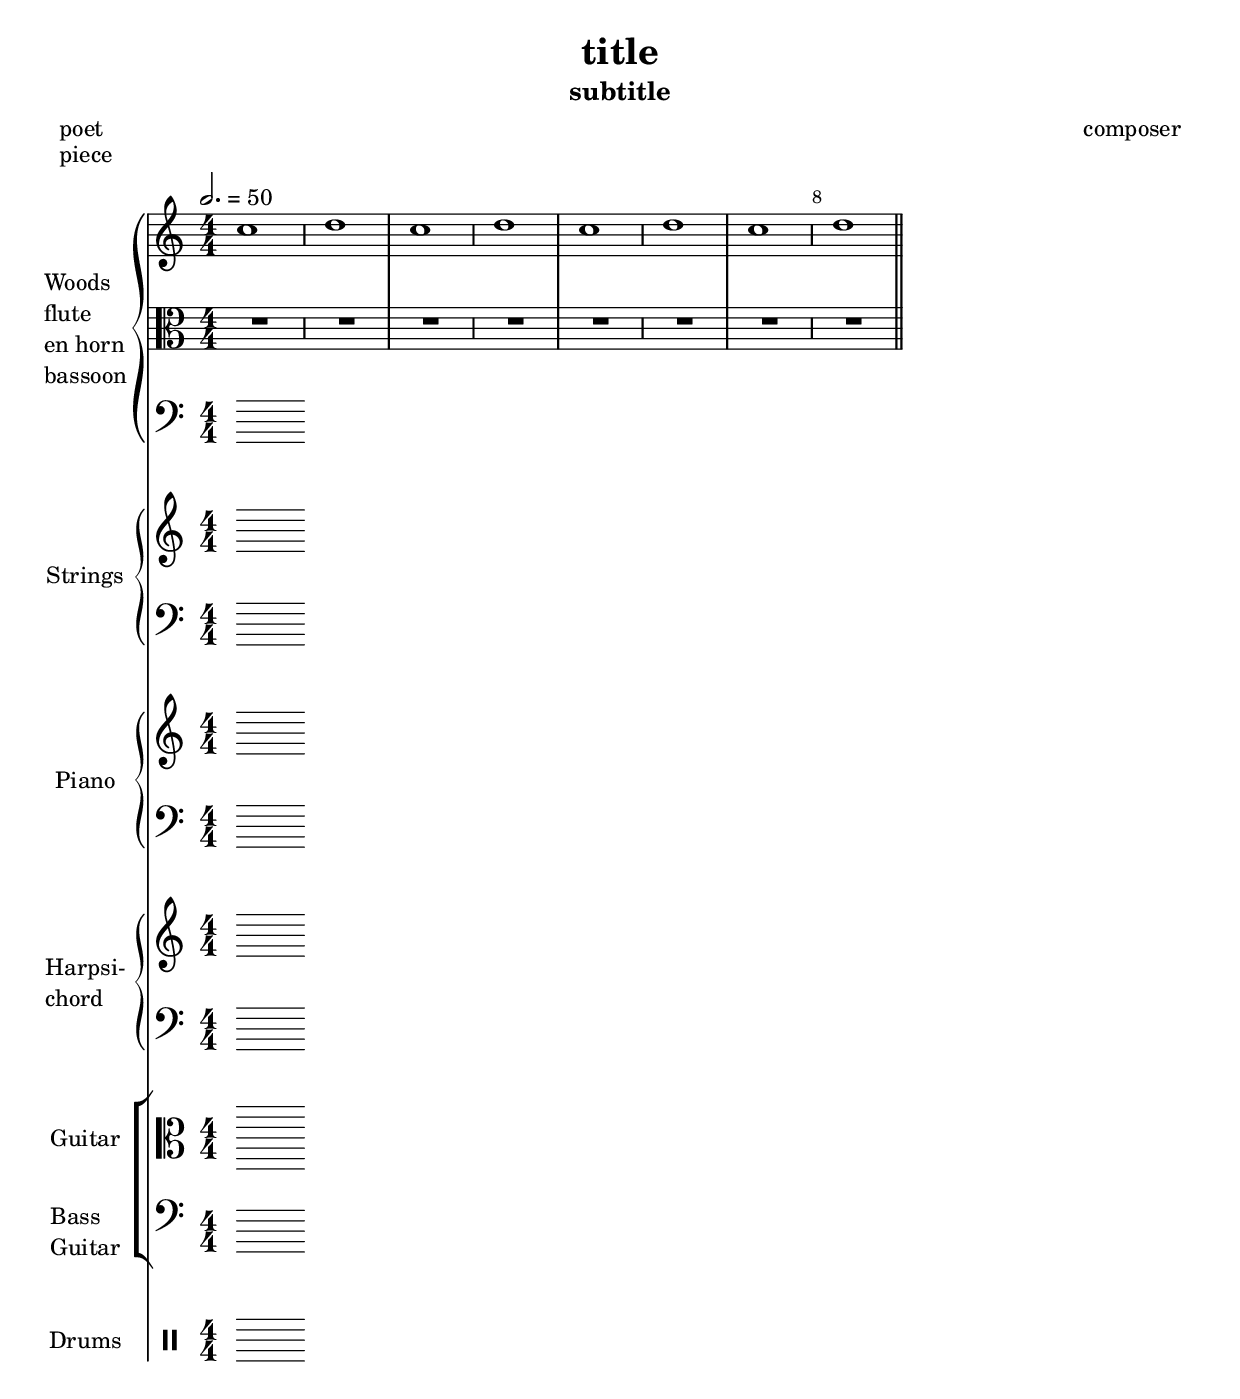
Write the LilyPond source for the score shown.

% vim: set fdm=indent:

% ------------ headers ------------

%\version "2.24.0"

\language "english"

\header {
  title = "title"
  subtitle="subtitle"
  composer = "composer"
  poet = "poet"
  piece = "piece"
}

\layout {
  %\enablePolymeter
  \override Score.BarNumber.break-visibility = ##(#t #t #t)
  \context {
    \Score
    measureBarType = #","
    %barNumberVisibility = #(every-nth-bar-number-visible 8)
    barNumberVisibility = #(modulo-bar-number-visible 8 0)
  }
  \context {
    \Staff
    \RemoveEmptyStaves
  }
}

% ------------ melodies ------------

%\include "include/mel-3.ly"

% ------------ global variables ------------

global = {
  \key c \major
  \numericTimeSignature
  \time 4/4
}

diatonicScale = { c d e f g a b }

% ------------ silences ------------

silencePeriod = {
  %\override MultiMeasureRest.staff-position = #0
  \repeat unfold 3 { R1 | R \bar "|" }
  R | R \bar "||"
  \break
}

invisibleSilencePeriod = {
  s1*8
}

silencePeriodMinus = {
  R1*7
}

invisibleSilencePeriodMinus = {
  s1*7
}

% ------------ drones ------------

droneC = {
  \repeat unfold 3 { c1 ~ | c ~ }
  c ~ | c
}

droneG = {
  \transpose c g \droneC
}

droneE = {
  \transpose c e \droneC
}

% ------------ intros ------------

% ------------ codas ------------

% ------------ arpeggios ------------

% ------------ themes ------------

themeMelody = {
  c1   | d1   \bar "|"
  c1   | d1   \bar "|"
  c1   | d1   \bar "|"
  c1   | d1   \bar "||"
  \break 
}

% ------------ counterpoints ------------

% ------------ subjects ------------

% ------------ countersubjects ------------

% ------------ answers ------------

% ------------ episodes ------------

% ------------ drums ------------


% ------------ voices ------------

voiceWoodSoprano = \fixed c'' {
  \global
  \tempo 2. = 50
  % Music follows here.
  \themeMelody
}

voiceWoodAlto = \fixed c' {
  \global
  % Music follows here.
  \silencePeriod
}

voiceWoodBass = \fixed c {
  \global
  % Music follows here.
}

voiceStringSoprano = \fixed c'' {
  \global
  % Music follows here.
}

voiceStringAlto = \fixed c' {
  \global
  % Music follows here.
}

voiceStringTenor = \fixed c {
  \global
  % Music follows here.
}

voiceStringBass = \fixed c, {
  \global
  % Music follows here.
}

voicePianoRight = \fixed c'' {
  \global
  % Music follows here.
}

voicePianoLeft = \fixed c {
  \global
  % Music follows here.
}

voiceHarpsichordRight = \fixed c'' {
  \global
  % Music follows here.
}

voiceHarpsichordLeft = \fixed c {
  \global
  % Music follows here.
}

voiceGuitar = \fixed c {
  \global
  % Music follows here.
}

voiceBassGuitar = \fixed c, {
  \global
  % Music follows here.
}

voiceDrums = \drummode {
  \global
  % Music follows here.
}

% ------------ instruments ------------

instrumentWoods = \new GrandStaff \with {
  instrumentName = \markup \column { 
    Woods
    flute \line { en horn } bassoon 
  }
  shortInstrumentName =  "wd"
} <<
  \new Staff = "right" \with {
    midiInstrument = "flute"
    midiMinimumVolume = #1.0
    midiMaximumVolume = #1.0
  } { \clef treble \voiceWoodSoprano }
  \new Staff = "left" \with {
    midiInstrument = "english horn"
    midiMinimumVolume = #1.2
    midiMaximumVolume = #1.2
  } { \clef alto \voiceWoodAlto }
  \new Staff = "feet" \with {
    midiInstrument = "bassoon"
    midiMinimumVolume = #1.5
    midiMaximumVolume = #1.5
  } { \clef bass \voiceWoodBass }
>>

instrumentStrings = \new GrandStaff \with {
  instrumentName = "Strings"
  shortInstrumentName = "st"
} <<
  \new Staff = "right" \with {
    midiInstrument = "violin"
    midiMinimumVolume = #1.5
    midiMaximumVolume = #1.5
  } { \clef treble 
      << \voiceStringSoprano \\ \voiceStringAlto >> }
  \new Staff = "left" \with {
    midiInstrument = "cello"
    midiMinimumVolume = #1.5
    midiMaximumVolume = #1.5
  } { \clef bass
      << \voiceStringTenor \\ \voiceStringBass >> }
>>

instrumentPiano = \new GrandStaff \with {
  instrumentName = "Piano"
  shortInstrumentName = "pn"
} <<
  \new Staff = "right" \with {
    midiInstrument = "acoustic grand"
    midiMinimumVolume = #1.5
    midiMaximumVolume = #1.9
  } { \clef treble \voicePianoRight }
  \new Staff = "left" \with {
    midiInstrument = "acoustic grand"
    midiMinimumVolume = #1.5
    midiMaximumVolume = #1.9
  } { \clef bass \voicePianoLeft }
>>

instrumentHarpsichord = \new GrandStaff \with {
  instrumentName = \markup \column { Harpsi- chord }
  shortInstrumentName = \markup \column { hp cd }
} <<
  \new Staff = "right" \with {
    midiInstrument = "harpsichord"
    midiMinimumVolume = #1.5
    midiMaximumVolume = #1.5
  } { \clef treble \voiceHarpsichordRight }
  \new Staff = "left" \with {
    midiInstrument = "harpsichord"
    midiMinimumVolume = #1.5
    midiMaximumVolume = #1.5
  } { \clef bass \voiceHarpsichordLeft }
>>

instrumentGuitar = \new Staff \with {
  instrumentName = "Guitar"
  shortInstrumentName = "gtr"
  midiInstrument = "acoustic guitar (nylon)"
  midiMinimumVolume = #1.0
  midiMaximumVolume = #1.5
} { \clef alto
    \override Staff.StaffSymbol.line-count = #7
    \voiceGuitar }

instrumentTabGuitar = \new TabStaff \with {
  instrumentName = "Guitar"
  shortInstrumentName = "gtr"
  % ---- guitar
  stringTunings = \stringTuning <e, a, d g b e'>
  % ---- midi
  midiInstrument = "acoustic guitar (nylon)"
  midiMinimumVolume = #1.0
  midiMaximumVolume = #1.5
} { \clef tab
    \tabFullNotation
    \tabChordRepeats
    \voiceGuitar }

instrumentBassGuitar = \new Staff \with {
  instrumentName = \markup { \column { Bass Guitar } }
  shortInstrumentName = "bs gtr"
  midiInstrument = "acoustic bass"
  midiMinimumVolume = #1.0
  midiMaximumVolume = #1.5
} { \clef subbass
    %\override Staff.StaffSymbol.line-count = #7
    \voiceBassGuitar }

instrumentTabBassGuitar = \new TabStaff \with {
  instrumentName = \markup { \column { Bass Guitar } }
  shortInstrumentName = "bs gtr"
  % ---- bass guitar
  stringTunings = \stringTuning <e,, a,, d, g,>
  % ---- midi
  midiInstrument = "acoustic bass"
  midiMinimumVolume = #1.0
  midiMaximumVolume = #1.5
} { \clef tab
    \tabFullNotation
    \tabChordRepeats
    \voiceBassGuitar }

instrumentDrums = \new DrumStaff \with {
  instrumentName = "Drums"
  shortInstrumentName = "dm"
} { \clef percussion \voiceDrums }

% ------------ book ------------

\book {
  \score {
    <<
      \instrumentWoods
      \instrumentStrings
      \instrumentPiano
      \instrumentHarpsichord
      \new ChoirStaff <<
        \instrumentGuitar
        %\instrumentTabGuitar
        \instrumentBassGuitar
        %\instrumentTabBassGuitar
      >>
      \instrumentDrums
    >>
    \layout { }
    \midi {
      \context {
        \Score
        %midiChannelMapping = #'instrument
        %\enablePolymeter
      }
    }
  }
  \paper {
    system-separator-markup = \slashSeparator
  }
}
